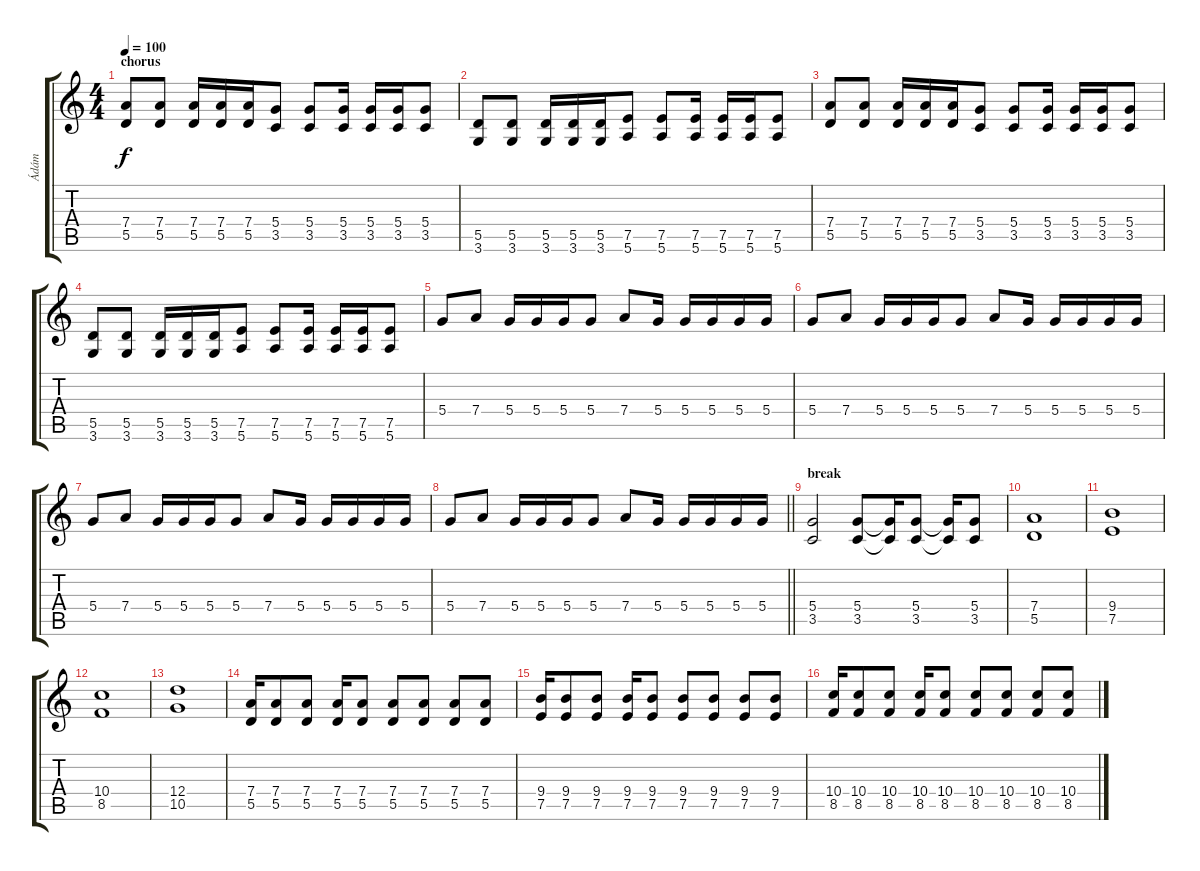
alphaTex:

\track ("Ádám" "Ádám") {instrument distortionguitar}
\staff {score tabs}
\tuning (E4 B3 G3 D3 A2 E2) {hide}
\ts (4 4)
\section ("" "chorus")
\tempo 100
\clef g2
\ks c
(7.4 5.5).8{dy f} (7.4 5.5).8 (7.4 5.5).16 (7.4 5.5).16 (7.4 5.5).16 (5.4 3.5).8 (5.4 3.5).8 (5.4 3.5).16 (5.4 3.5).16 (5.4 3.5).16 (5.4 3.5).8 |
(5.5 3.6).8 (5.5 3.6).8 (5.5 3.6).16 (5.5 3.6).16 (5.5 3.6).16 (7.5 5.6).8 (7.5 5.6).8 (7.5 5.6).16 (7.5 5.6).16 (7.5 5.6).16 (7.5 5.6).8 |
(7.4 5.5).8 (7.4 5.5).8 (7.4 5.5).16 (7.4 5.5).16 (7.4 5.5).16 (5.4 3.5).8 (5.4 3.5).8 (5.4 3.5).16 (5.4 3.5).16 (5.4 3.5).16 (5.4 3.5).8 |
(5.5 3.6).8 (5.5 3.6).8 (5.5 3.6).16 (5.5 3.6).16 (5.5 3.6).16 (7.5 5.6).8 (7.5 5.6).8 (7.5 5.6).16 (7.5 5.6).16 (7.5 5.6).16 (7.5 5.6).8 |
5.4.8 7.4.8 5.4.16 5.4.16 5.4.16 5.4.8 7.4.8 5.4.16 5.4.16 5.4.16 5.4.16 5.4.16 |
5.4.8 7.4.8 5.4.16 5.4.16 5.4.16 5.4.8 7.4.8 5.4.16 5.4.16 5.4.16 5.4.16 5.4.16 |
5.4.8 7.4.8 5.4.16 5.4.16 5.4.16 5.4.8 7.4.8 5.4.16 5.4.16 5.4.16 5.4.16 5.4.16 |
\barLineRight lightlight
5.4.8 7.4.8 5.4.16 5.4.16 5.4.16 5.4.8 7.4.8 5.4.16 5.4.16 5.4.16 5.4.16 5.4.16 |
\section ("" "break")
(5.4 3.5).2 (5.4 3.5).8 (5.4{t} 3.5{t}).16 (5.4 3.5).8 (5.4{t} 3.5{t}).16 (5.4 3.5).8 |
(7.4 5.5).1 |
(9.4 7.5).1 |
(10.4 8.5).1 |
(12.4 10.5).1 |
(7.4 5.5).16 (7.4 5.5).8 (7.4 5.5).8 (7.4 5.5).16 (7.4 5.5).8 (7.4 5.5).8 (7.4 5.5).8 (7.4 5.5).8 (7.4 5.5).8 |
(9.4 7.5).16 (9.4 7.5).8 (9.4 7.5).8 (9.4 7.5).16 (9.4 7.5).8 (9.4 7.5).8 (9.4 7.5).8 (9.4 7.5).8 (9.4 7.5).8 |
(10.4 8.5).16 (10.4 8.5).8 (10.4 8.5).8 (10.4 8.5).16 (10.4 8.5).8 (10.4 8.5).8 (10.4 8.5).8 (10.4 8.5).8 (10.4 8.5).8
